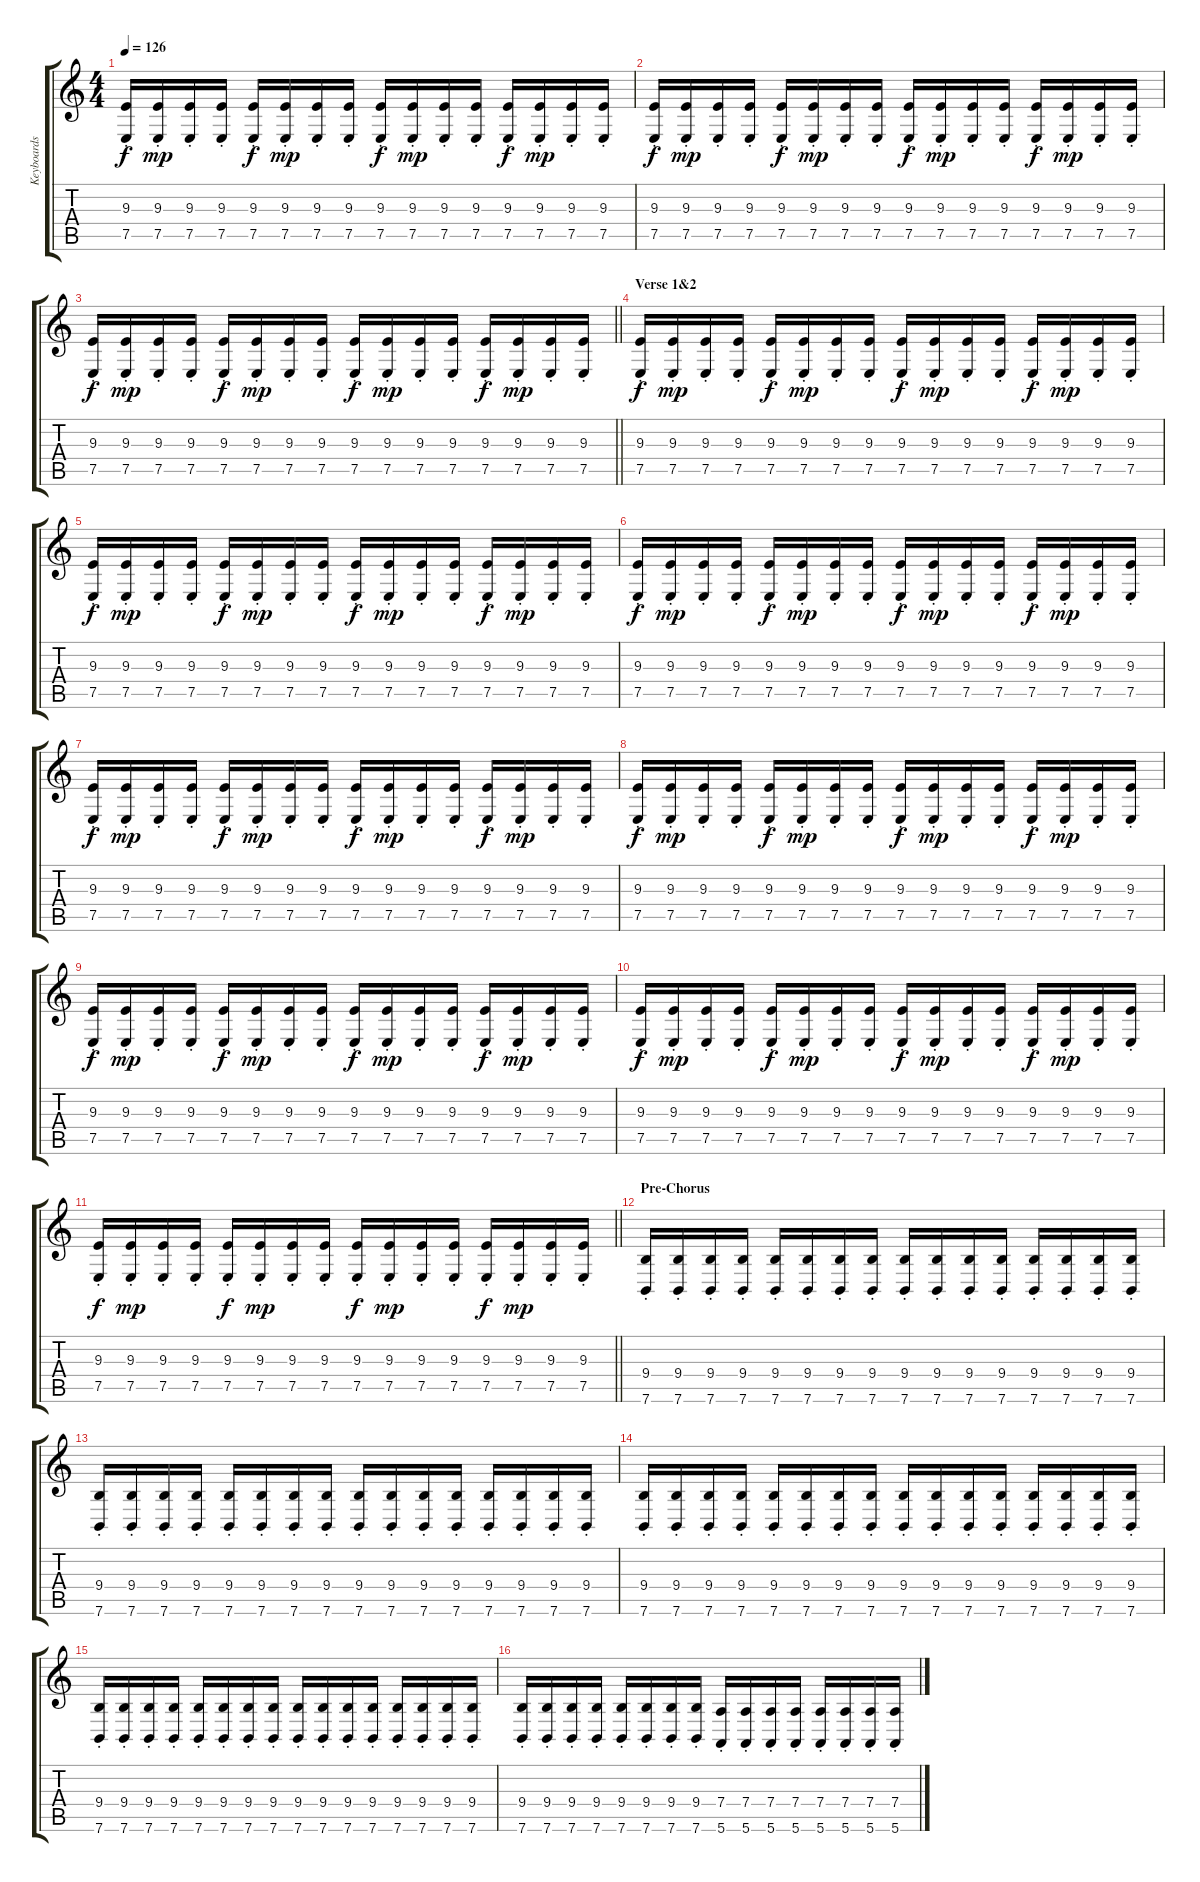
\track ("Keyboards 2" "Keyboards ") {instrument lead8bassandlead}
\staff {score tabs}
\tuning (E4 B3 G3 D3 A2 E2) {hide}
\ts (4 4)
\tempo 126
\clef g2
\ks c
(9.3{st} 7.5{st}).16{dy f} (9.3{st} 7.5{st}).16{dy mp} (9.3{st} 7.5{st}).16 (9.3{st} 7.5{st}).16 (9.3{st} 7.5{st}).16{dy f} (9.3{st} 7.5{st}).16{dy mp} (9.3{st} 7.5{st}).16 (9.3{st} 7.5{st}).16 (9.3{st} 7.5{st}).16{dy f} (9.3{st} 7.5{st}).16{dy mp} (9.3{st} 7.5{st}).16 (9.3{st} 7.5{st}).16 (9.3{st} 7.5{st}).16{dy f} (9.3{st} 7.5{st}).16{dy mp} (9.3{st} 7.5{st}).16 (9.3{st} 7.5{st}).16 |
(9.3{st} 7.5{st}).16{dy f} (9.3{st} 7.5{st}).16{dy mp} (9.3{st} 7.5{st}).16 (9.3{st} 7.5{st}).16 (9.3{st} 7.5{st}).16{dy f} (9.3{st} 7.5{st}).16{dy mp} (9.3{st} 7.5{st}).16 (9.3{st} 7.5{st}).16 (9.3{st} 7.5{st}).16{dy f} (9.3{st} 7.5{st}).16{dy mp} (9.3{st} 7.5{st}).16 (9.3{st} 7.5{st}).16 (9.3{st} 7.5{st}).16{dy f} (9.3{st} 7.5{st}).16{dy mp} (9.3{st} 7.5{st}).16 (9.3{st} 7.5{st}).16 |
\barLineRight lightlight
(9.3{st} 7.5{st}).16{dy f} (9.3{st} 7.5{st}).16{dy mp} (9.3{st} 7.5{st}).16 (9.3{st} 7.5{st}).16 (9.3{st} 7.5{st}).16{dy f} (9.3{st} 7.5{st}).16{dy mp} (9.3{st} 7.5{st}).16 (9.3{st} 7.5{st}).16 (9.3{st} 7.5{st}).16{dy f} (9.3{st} 7.5{st}).16{dy mp} (9.3{st} 7.5{st}).16 (9.3{st} 7.5{st}).16 (9.3{st} 7.5{st}).16{dy f} (9.3{st} 7.5{st}).16{dy mp} (9.3{st} 7.5{st}).16 (9.3{st} 7.5{st}).16 |
\section ("" "Verse 1&2")
(9.3{st} 7.5{st}).16{dy f} (9.3{st} 7.5{st}).16{dy mp} (9.3{st} 7.5{st}).16 (9.3{st} 7.5{st}).16 (9.3{st} 7.5{st}).16{dy f} (9.3{st} 7.5{st}).16{dy mp} (9.3{st} 7.5{st}).16 (9.3{st} 7.5{st}).16 (9.3{st} 7.5{st}).16{dy f} (9.3{st} 7.5{st}).16{dy mp} (9.3{st} 7.5{st}).16 (9.3{st} 7.5{st}).16 (9.3{st} 7.5{st}).16{dy f} (9.3{st} 7.5{st}).16{dy mp} (9.3{st} 7.5{st}).16 (9.3{st} 7.5{st}).16 |
(9.3{st} 7.5{st}).16{dy f} (9.3{st} 7.5{st}).16{dy mp} (9.3{st} 7.5{st}).16 (9.3{st} 7.5{st}).16 (9.3{st} 7.5{st}).16{dy f} (9.3{st} 7.5{st}).16{dy mp} (9.3{st} 7.5{st}).16 (9.3{st} 7.5{st}).16 (9.3{st} 7.5{st}).16{dy f} (9.3{st} 7.5{st}).16{dy mp} (9.3{st} 7.5{st}).16 (9.3{st} 7.5{st}).16 (9.3{st} 7.5{st}).16{dy f} (9.3{st} 7.5{st}).16{dy mp} (9.3{st} 7.5{st}).16 (9.3{st} 7.5{st}).16 |
(9.3{st} 7.5{st}).16{dy f} (9.3{st} 7.5{st}).16{dy mp} (9.3{st} 7.5{st}).16 (9.3{st} 7.5{st}).16 (9.3{st} 7.5{st}).16{dy f} (9.3{st} 7.5{st}).16{dy mp} (9.3{st} 7.5{st}).16 (9.3{st} 7.5{st}).16 (9.3{st} 7.5{st}).16{dy f} (9.3{st} 7.5{st}).16{dy mp} (9.3{st} 7.5{st}).16 (9.3{st} 7.5{st}).16 (9.3{st} 7.5{st}).16{dy f} (9.3{st} 7.5{st}).16{dy mp} (9.3{st} 7.5{st}).16 (9.3{st} 7.5{st}).16 |
(9.3{st} 7.5{st}).16{dy f} (9.3{st} 7.5{st}).16{dy mp} (9.3{st} 7.5{st}).16 (9.3{st} 7.5{st}).16 (9.3{st} 7.5{st}).16{dy f} (9.3{st} 7.5{st}).16{dy mp} (9.3{st} 7.5{st}).16 (9.3{st} 7.5{st}).16 (9.3{st} 7.5{st}).16{dy f} (9.3{st} 7.5{st}).16{dy mp} (9.3{st} 7.5{st}).16 (9.3{st} 7.5{st}).16 (9.3{st} 7.5{st}).16{dy f} (9.3{st} 7.5{st}).16{dy mp} (9.3{st} 7.5{st}).16 (9.3{st} 7.5{st}).16 |
(9.3{st} 7.5{st}).16{dy f} (9.3{st} 7.5{st}).16{dy mp} (9.3{st} 7.5{st}).16 (9.3{st} 7.5{st}).16 (9.3{st} 7.5{st}).16{dy f} (9.3{st} 7.5{st}).16{dy mp} (9.3{st} 7.5{st}).16 (9.3{st} 7.5{st}).16 (9.3{st} 7.5{st}).16{dy f} (9.3{st} 7.5{st}).16{dy mp} (9.3{st} 7.5{st}).16 (9.3{st} 7.5{st}).16 (9.3{st} 7.5{st}).16{dy f} (9.3{st} 7.5{st}).16{dy mp} (9.3{st} 7.5{st}).16 (9.3{st} 7.5{st}).16 |
(9.3{st} 7.5{st}).16{dy f} (9.3{st} 7.5{st}).16{dy mp} (9.3{st} 7.5{st}).16 (9.3{st} 7.5{st}).16 (9.3{st} 7.5{st}).16{dy f} (9.3{st} 7.5{st}).16{dy mp} (9.3{st} 7.5{st}).16 (9.3{st} 7.5{st}).16 (9.3{st} 7.5{st}).16{dy f} (9.3{st} 7.5{st}).16{dy mp} (9.3{st} 7.5{st}).16 (9.3{st} 7.5{st}).16 (9.3{st} 7.5{st}).16{dy f} (9.3{st} 7.5{st}).16{dy mp} (9.3{st} 7.5{st}).16 (9.3{st} 7.5{st}).16 |
(9.3{st} 7.5{st}).16{dy f} (9.3{st} 7.5{st}).16{dy mp} (9.3{st} 7.5{st}).16 (9.3{st} 7.5{st}).16 (9.3{st} 7.5{st}).16{dy f} (9.3{st} 7.5{st}).16{dy mp} (9.3{st} 7.5{st}).16 (9.3{st} 7.5{st}).16 (9.3{st} 7.5{st}).16{dy f} (9.3{st} 7.5{st}).16{dy mp} (9.3{st} 7.5{st}).16 (9.3{st} 7.5{st}).16 (9.3{st} 7.5{st}).16{dy f} (9.3{st} 7.5{st}).16{dy mp} (9.3{st} 7.5{st}).16 (9.3{st} 7.5{st}).16 |
\barLineRight lightlight
(9.3{st} 7.5{st}).16{dy f} (9.3{st} 7.5{st}).16{dy mp} (9.3{st} 7.5{st}).16 (9.3{st} 7.5{st}).16 (9.3{st} 7.5{st}).16{dy f} (9.3{st} 7.5{st}).16{dy mp} (9.3{st} 7.5{st}).16 (9.3{st} 7.5{st}).16 (9.3{st} 7.5{st}).16{dy f} (9.3{st} 7.5{st}).16{dy mp} (9.3{st} 7.5{st}).16 (9.3{st} 7.5{st}).16 (9.3{st} 7.5{st}).16{dy f} (9.3{st} 7.5{st}).16{dy mp} (9.3{st} 7.5{st}).16 (9.3{st} 7.5{st}).16 |
\section ("" "Pre-Chorus")
(9.4{st} 7.6{st}).16 (9.4{st} 7.6{st}).16 (9.4{st} 7.6{st}).16 (9.4{st} 7.6{st}).16 (9.4{st} 7.6{st}).16 (9.4{st} 7.6{st}).16 (9.4{st} 7.6{st}).16 (9.4{st} 7.6{st}).16 (9.4{st} 7.6{st}).16 (9.4{st} 7.6{st}).16 (9.4{st} 7.6{st}).16 (9.4{st} 7.6{st}).16 (9.4{st} 7.6{st}).16 (9.4{st} 7.6{st}).16 (9.4{st} 7.6{st}).16 (9.4{st} 7.6{st}).16 |
(9.4{st} 7.6{st}).16 (9.4{st} 7.6{st}).16 (9.4{st} 7.6{st}).16 (9.4{st} 7.6{st}).16 (9.4{st} 7.6{st}).16 (9.4{st} 7.6{st}).16 (9.4{st} 7.6{st}).16 (9.4{st} 7.6{st}).16 (9.4{st} 7.6{st}).16 (9.4{st} 7.6{st}).16 (9.4{st} 7.6{st}).16 (9.4{st} 7.6{st}).16 (9.4{st} 7.6{st}).16 (9.4{st} 7.6{st}).16 (9.4{st} 7.6{st}).16 (9.4{st} 7.6{st}).16 |
(9.4{st} 7.6{st}).16 (9.4{st} 7.6{st}).16 (9.4{st} 7.6{st}).16 (9.4{st} 7.6{st}).16 (9.4{st} 7.6{st}).16 (9.4{st} 7.6{st}).16 (9.4{st} 7.6{st}).16 (9.4{st} 7.6{st}).16 (9.4{st} 7.6{st}).16 (9.4{st} 7.6{st}).16 (9.4{st} 7.6{st}).16 (9.4{st} 7.6{st}).16 (9.4{st} 7.6{st}).16 (9.4{st} 7.6{st}).16 (9.4{st} 7.6{st}).16 (9.4{st} 7.6{st}).16 |
(9.4{st} 7.6{st}).16 (9.4{st} 7.6{st}).16 (9.4{st} 7.6{st}).16 (9.4{st} 7.6{st}).16 (9.4{st} 7.6{st}).16 (9.4{st} 7.6{st}).16 (9.4{st} 7.6{st}).16 (9.4{st} 7.6{st}).16 (9.4{st} 7.6{st}).16 (9.4{st} 7.6{st}).16 (9.4{st} 7.6{st}).16 (9.4{st} 7.6{st}).16 (9.4{st} 7.6{st}).16 (9.4{st} 7.6{st}).16 (9.4{st} 7.6{st}).16 (9.4{st} 7.6{st}).16 |
(9.4{st} 7.6{st}).16 (9.4{st} 7.6{st}).16 (9.4{st} 7.6{st}).16 (9.4{st} 7.6{st}).16 (9.4{st} 7.6{st}).16 (9.4{st} 7.6{st}).16 (9.4{st} 7.6{st}).16 (9.4{st} 7.6{st}).16 (7.4{st} 5.6{st}).16 (7.4{st} 5.6{st}).16 (7.4{st} 5.6{st}).16 (7.4{st} 5.6{st}).16 (7.4{st} 5.6{st}).16 (7.4{st} 5.6{st}).16 (7.4{st} 5.6{st}).16 (7.4{st} 5.6{st}).16
